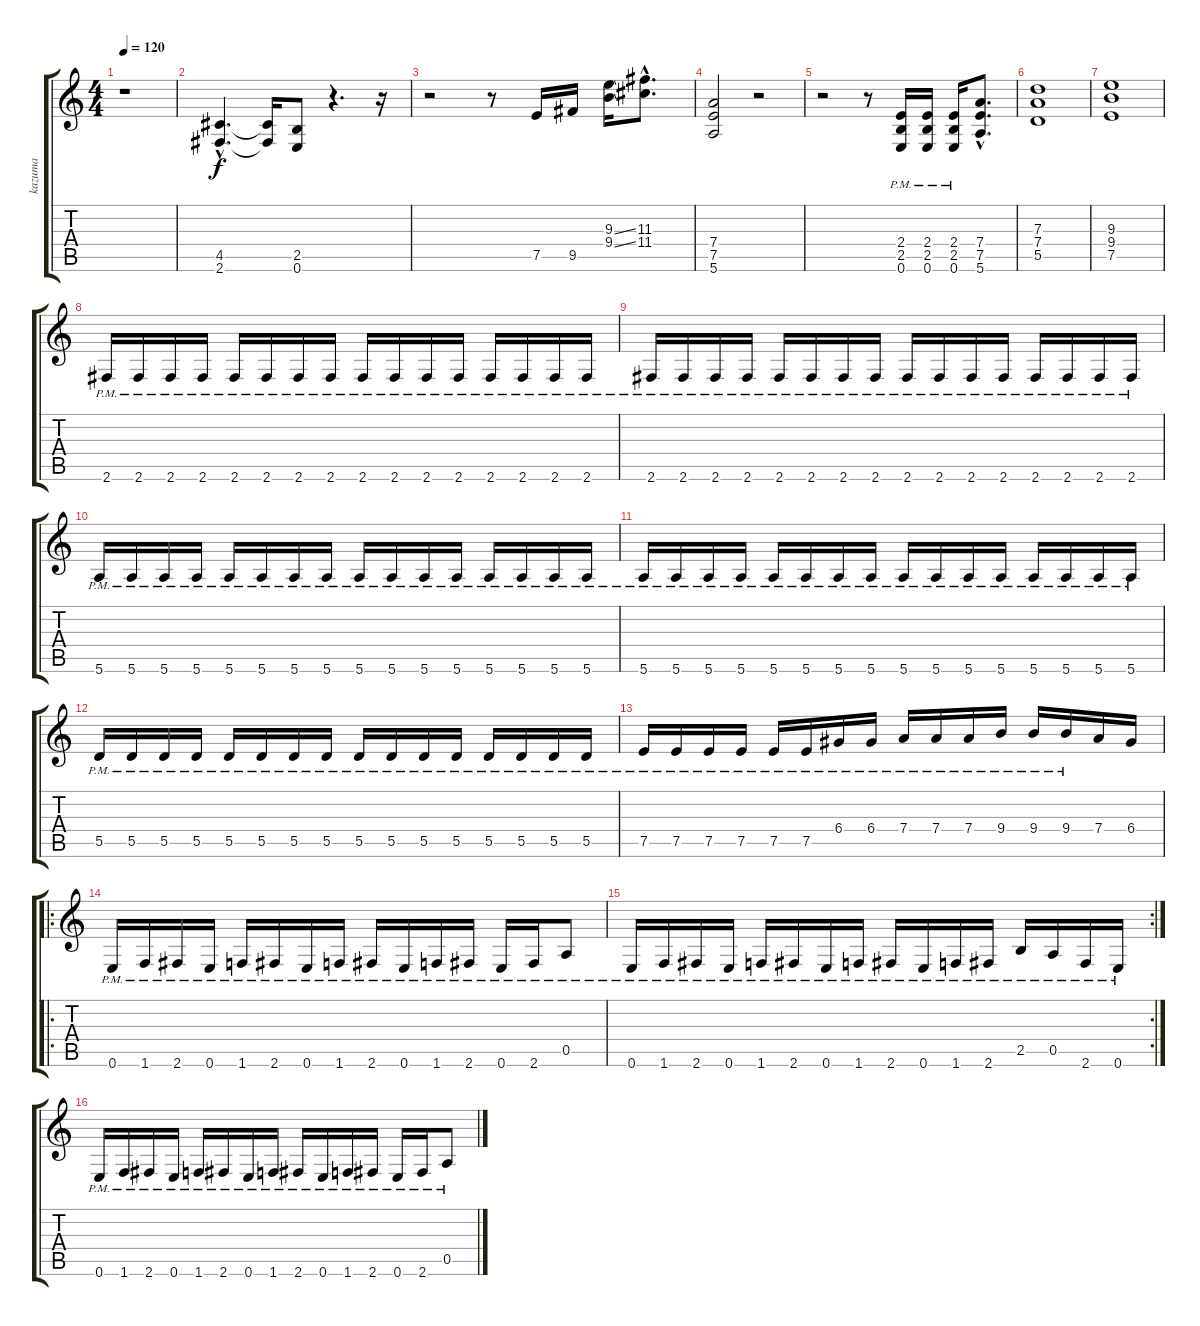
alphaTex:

\track ("kazuma" "kazuma") {instrument distortionguitar}
\staff {score tabs}
\tuning (E4 B3 G3 D3 A2 E2) {hide}
\ts (4 4)
\tempo 120
\clef g2
\ks c
r.1{dy f instrument distortionguitar} |
(4.5{hac} 2.6{hac}).4{d} (4.5{t} 2.6{t}).16 (2.5 0.6).8 r.4{d} r.16 |
r.2 r.8 7.5.16 9.5.16 (9.3{ss} 9.4{ss}).16 (11.3{hac} 11.4{hac}).8{d} |
(7.4 7.5 5.6).2 r.2 |
r.2 r.8 (2.4 2.5 0.6{pm}).16 (2.4 2.5 0.6{pm}).16 (2.4 2.5 0.6{pm}).16 (7.4{hac} 7.5{hac} 5.6{hac}).8{d} |
(7.3 7.4 5.5).1 |
(9.3 9.4 7.5).1 |
2.6{pm}.16 2.6{pm}.16 2.6{pm}.16 2.6{pm}.16 2.6{pm}.16 2.6{pm}.16 2.6{pm}.16 2.6{pm}.16 2.6{pm}.16 2.6{pm}.16 2.6{pm}.16 2.6{pm}.16 2.6{pm}.16 2.6{pm}.16 2.6{pm}.16 2.6{pm}.16 |
2.6{pm}.16 2.6{pm}.16 2.6{pm}.16 2.6{pm}.16 2.6{pm}.16 2.6{pm}.16 2.6{pm}.16 2.6{pm}.16 2.6{pm}.16 2.6{pm}.16 2.6{pm}.16 2.6{pm}.16 2.6{pm}.16 2.6{pm}.16 2.6{pm}.16 2.6{pm}.16 |
5.6{pm}.16 5.6{pm}.16 5.6{pm}.16 5.6{pm}.16 5.6{pm}.16 5.6{pm}.16 5.6{pm}.16 5.6{pm}.16 5.6{pm}.16 5.6{pm}.16 5.6{pm}.16 5.6{pm}.16 5.6{pm}.16 5.6{pm}.16 5.6{pm}.16 5.6{pm}.16 |
5.6{pm}.16 5.6{pm}.16 5.6{pm}.16 5.6{pm}.16 5.6{pm}.16 5.6{pm}.16 5.6{pm}.16 5.6{pm}.16 5.6{pm}.16 5.6{pm}.16 5.6{pm}.16 5.6{pm}.16 5.6{pm}.16 5.6{pm}.16 5.6{pm}.16 5.6{pm}.16 |
5.5{pm}.16 5.5{pm}.16 5.5{pm}.16 5.5{pm}.16 5.5{pm}.16 5.5{pm}.16 5.5{pm}.16 5.5{pm}.16 5.5{pm}.16 5.5{pm}.16 5.5{pm}.16 5.5{pm}.16 5.5{pm}.16 5.5{pm}.16 5.5{pm}.16 5.5{pm}.16 |
7.5{pm}.16 7.5{pm}.16 7.5{pm}.16 7.5{pm}.16 7.5{pm}.16 7.5{pm}.16 6.4{pm}.16 6.4{pm}.16 7.4{pm}.16 7.4{pm}.16 7.4{pm}.16 9.4{pm}.16 9.4{pm}.16 9.4{pm}.16 7.4.16 6.4.16 |
\ro
0.6{pm}.16 1.6{pm}.16 2.6{pm}.16 0.6{pm}.16 1.6{pm}.16 2.6{pm}.16 0.6{pm}.16 1.6{pm}.16 2.6{pm}.16 0.6{pm}.16 1.6{pm}.16 2.6{pm}.16 0.6{pm}.16 2.6{pm}.16 0.5{pm}.8 |
\rc 2
0.6{pm}.16 1.6{pm}.16 2.6{pm}.16 0.6{pm}.16 1.6{pm}.16 2.6{pm}.16 0.6{pm}.16 1.6{pm}.16 2.6{pm}.16 0.6{pm}.16 1.6{pm}.16 2.6{pm}.16 2.5{pm}.16 0.5{pm}.16 2.6{pm}.16 0.6{pm}.16 |
0.6{pm}.16 1.6{pm}.16 2.6{pm}.16 0.6{pm}.16 1.6{pm}.16 2.6{pm}.16 0.6{pm}.16 1.6{pm}.16 2.6{pm}.16 0.6{pm}.16 1.6{pm}.16 2.6{pm}.16 0.6{pm}.16 2.6{pm}.16 0.5{pm}.8
